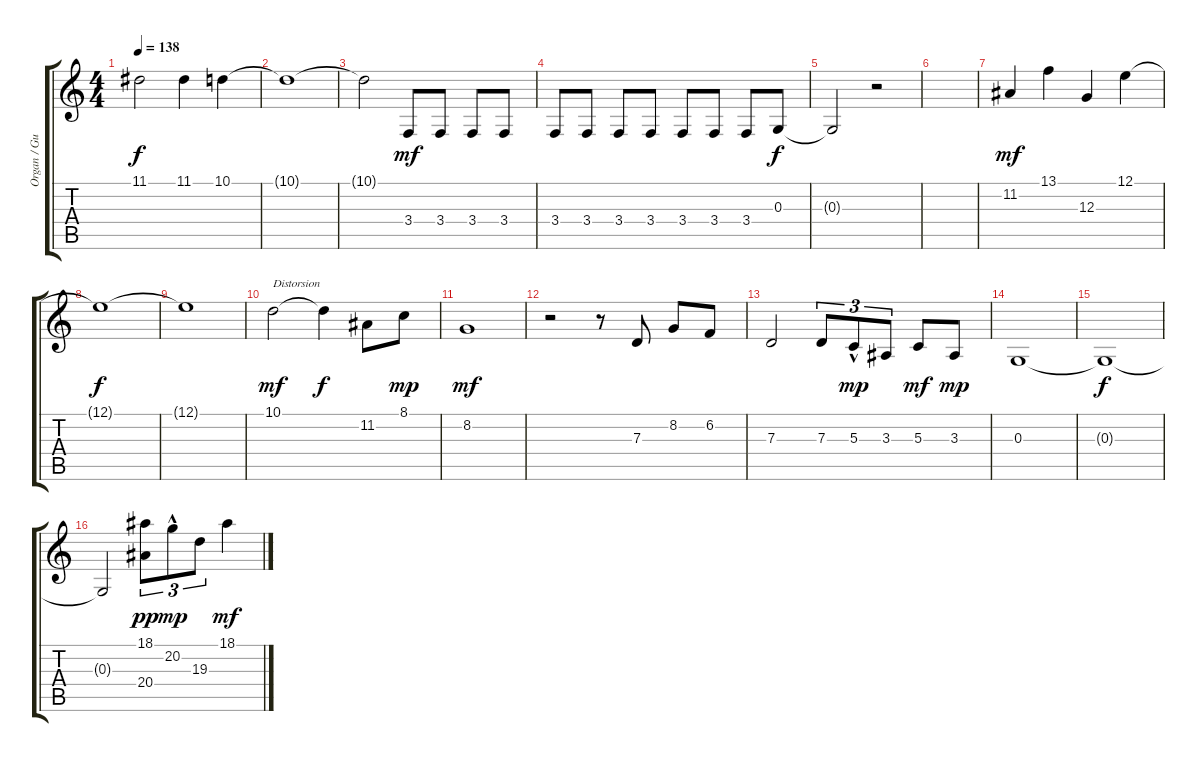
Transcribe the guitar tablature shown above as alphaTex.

\track ("Organ / Guitar" "Organ / Gu") {instrument frenchhorn}
\staff {score tabs}
\tuning (E4 B3 G3 D3 A2 E2) {hide}
\ts (4 4)
\tempo 138
\clef g2
\ks c
11.1{t}.2{dy f} 11.1.4 10.1.4 |
10.1{t}.1 |
10.1{t}.2 3.4.8{dy mf} 3.4.8 3.4.8 3.4.8 |
3.4.8 3.4.8 3.4.8 3.4.8 3.4.8 3.4.8 3.4.8 0.3.8{dy f} |
0.3{t}.2 r.2 |
|
11.2.4{dy mf} 13.1.4 12.3.4 12.1.4 |
12.1{t}.1{dy f} |
12.1{t}.1 |
10.1.2{txt "Distorsion" dy mf volume 8 instrument distortionguitar} 10.1{t}.4{dy f} 11.2.8 8.1.8{dy mp} |
8.2.1{dy mf} |
r.2 r.8 7.3.8 8.2.8 6.2.8 |
7.3.2 7.3.8{tu (3 2)} 5.3{hac}.8{tu (3 2) dy mp} 3.3.8{tu (3 2)} 5.3.8{dy mf} 3.3.8{dy mp} |
0.3.1 |
0.3{t}.1{dy f} |
0.3{t}.2 (18.1 20.4).8{tu (3 2) dy pp} 20.2{hac}.8{tu (3 2) dy mp} 19.3.8{tu (3 2)} 18.1.4{dy mf}
